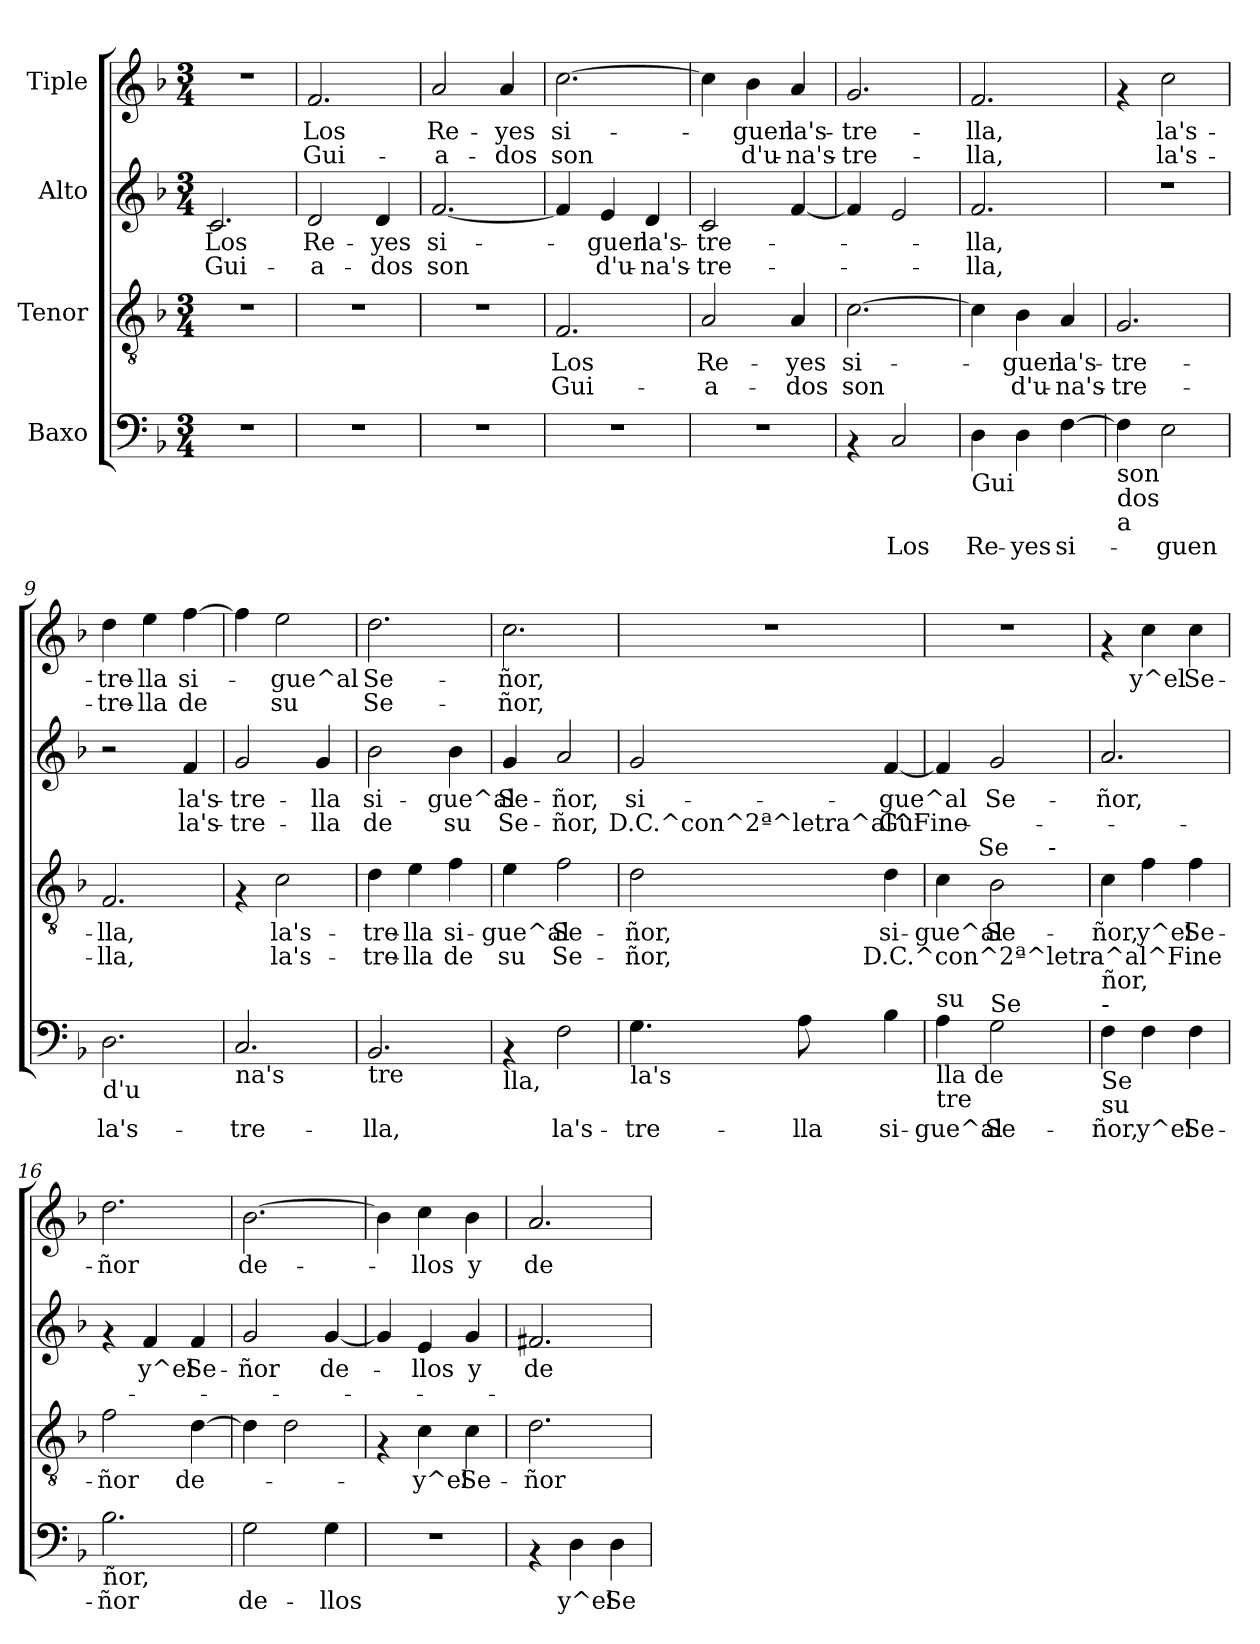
**kern	**text	**kern	**text	**text	**kern	**text	**text	**kern	**text	**text
*part4	*part4	*part3	*part3	*part3	*part2	*part2	*part2	*part1	*part1	*part1
*staff4	*staff4	*staff3	*staff3	*staff3	*staff2	*staff2	*staff2	*staff1	*staff1	*staff1
*I"Baxo	*	*I"Tenor	*	*	*I"Alto	*	*	*I"Tiple	*	*
*clefF4	*	*clefGv2	*	*	*clefG2	*	*	*clefG2	*	*
*k[b-]	*	*k[b-]	*	*	*k[b-]	*	*	*k[b-]	*	*
*F:	*	*F:	*	*	*F:	*	*	*F:	*	*
*M3/4	*	*M3/4	*	*	*M3/4	*	*	*M3/4	*	*
=1	=1	=1	=1	=1	=1	=1	=1	=1	=1	=1
!	!	!	!	!	!	!LO:LY:b	!LO:LY:b	!	!	!
2.r	.	2.r	.	.	2.c/	Los	Gui-	2.r	.	.
=2	=2	=2	=2	=2	=2	=2	=2	=2	=2	=2
!	!	!	!	!	!	!LO:LY:b	!LO:LY:b	!	!LO:LY:b	!LO:LY:b
2.r	.	2.r	.	.	2d/	Re-	-a-	2.f/	Los	Gui-
!	!	!	!	!	!	!LO:LY:b	!LO:LY:b	!	!	!
.	.	.	.	.	4d/	-yes	-dos	.	.	.
=3	=3	=3	=3	=3	=3	=3	=3	=3	=3	=3
!	!	!	!	!	!	!LO:LY:b	!LO:LY:b	!	!LO:LY:b	!LO:LY:b
2.r	.	2.r	.	.	[<2.f/	si-	son	2a/	Re-	-a-
!	!	!	!	!	!	!	!	!	!LO:LY:b	!LO:LY:b
.	.	.	.	.	.	.	.	4a/	-yes	-dos
=4	=4	=4	=4	=4	=4	=4	=4	=4	=4	=4
!	!	!	!LO:LY:b	!LO:LY:b	!	!	!	!	!LO:LY:b	!LO:LY:b
2.r	.	2.F/	Los	Gui-	4f/]	.	.	[>2.cc\	si-	son
!	!	!	!	!	!	!LO:LY:b	!LO:LY:b	!	!	!
.	.	.	.	.	4e/	-guen	d'u-	.	.	.
!	!	!	!	!	!	!LO:LY:b	!LO:LY:b	!	!	!
.	.	.	.	.	4d/	la's-	-na's-	.	.	.
=5	=5	=5	=5	=5	=5	=5	=5	=5	=5	=5
!	!	!	!LO:LY:b	!LO:LY:b	!	!LO:LY:b	!LO:LY:b	!	!	!
2.r	.	2A/	Re-	-a-	2c/	-tre-	-tre-	4cc\]	.	.
!	!	!	!	!	!	!	!	!	!LO:LY:b	!LO:LY:b
.	.	.	.	.	.	.	.	4b-\	-guen	d'u-
!	!	!	!LO:LY:b	!LO:LY:b	!	!	!	!	!LO:LY:b	!LO:LY:b
.	.	4A/	-yes	-dos	[<4f/	.	.	4a/	la's-	-na's-
=6	=6	=6	=6	=6	=6	=6	=6	=6	=6	=6
!	!	!	!LO:LY:b	!LO:LY:b	!	!	!	!	!LO:LY:b	!LO:LY:b
4rAA	.	[<2.c\	si-	son	4f/]	.	.	2.g/	-tre-	-tre-
!	!LO:LY:b	!	!	!	!	!	!	!	!	!
2C/	Los	.	.	.	2e/	.	.	.	.	.
!!LO:LB:g=z
=7	=7	=7	=7	=7	=7	=7	=7	=7	=7	=7
!LO:TX:b:t=Gui	!	!	!	!	!	!	!	!	!	!
!	!LO:LY:b	!	!	!	!	!LO:LY:b	!LO:LY:b	!	!LO:LY:b	!LO:LY:b
4D\	Re-	4c\]	.	.	2.f/	-lla,	-lla,	2.f/	-lla,	-lla,
!	!LO:LY:b	!	!LO:LY:b	!LO:LY:b	!	!	!	!	!	!
4D\	-yes	4B-\	-guen	d'u-	.	.	.	.	.	.
!	!LO:LY:b	!	!LO:LY:b	!LO:LY:b	!	!	!	!	!	!
[>4F\	si-	4A/	la's-	-na's-	.	.	.	.	.	.
=8	=8	=8	=8	=8	=8	=8	=8	=8	=8	=8
!LO:TX:b:t=son	!	!	!	!	!	!	!	!	!	!
!LO:TX:b:t=dos	!	!	!	!	!	!	!	!	!	!
!LO:TX:b:t=a	!	!	!	!	!	!	!	!	!	!
!	!	!	!LO:LY:b	!LO:LY:b	!	!	!	!	!	!
4F\]	.	2.G/	-tre-	-tre-	2.r	.	.	4rf	.	.
!	!LO:LY:b	!	!	!	!	!	!	!	!LO:LY:b	!LO:LY:b
2E\	-guen	.	.	.	.	.	.	2cc\	la's-	la's-
=9	=9	=9	=9	=9	=9	=9	=9	=9	=9	=9
!LO:TX:b:t=d'u	!	!	!	!	!	!	!	!	!	!
!	!LO:LY:b	!	!LO:LY:b	!LO:LY:b	!	!	!	!	!LO:LY:b	!LO:LY:b
2.D\	la's-	2.F/	-lla,	-lla,	2r	.	.	4dd\	-tre-	-tre-
!	!	!	!	!	!	!	!	!	!LO:LY:b	!LO:LY:b
.	.	.	.	.	.	.	.	4ee\	-lla	-lla
!	!	!	!	!	!	!LO:LY:b	!LO:LY:b	!	!LO:LY:b	!LO:LY:b
.	.	.	.	.	4f/	la's-	la's-	[>4ff\	si-	de
=10	=10	=10	=10	=10	=10	=10	=10	=10	=10	=10
!LO:TX:b:t=na's	!	!	!	!	!	!	!	!	!	!
!	!LO:LY:b	!	!	!	!	!LO:LY:b	!LO:LY:b	!	!	!
2.C/	-tre-	4rF	.	.	2g/	-tre-	-tre-	4ff\]	.	.
!	!	!	!LO:LY:b	!LO:LY:b	!	!	!	!	!LO:LY:b	!LO:LY:b
.	.	2c\	la's-	la's-	.	.	.	2ee\	-gue^al	su
!	!	!	!	!	!	!LO:LY:b	!LO:LY:b	!	!	!
.	.	.	.	.	4g/	-lla	-lla	.	.	.
=11	=11	=11	=11	=11	=11	=11	=11	=11	=11	=11
!LO:TX:b:t=tre	!	!	!	!	!	!	!	!	!	!
!	!LO:LY:b	!	!LO:LY:b	!LO:LY:b	!	!LO:LY:b	!LO:LY:b	!	!LO:LY:b	!LO:LY:b
2.BB-/	-lla,	4d\	-tre-	-tre-	2b-\	si-	de	2.dd\	Se-	Se-
!	!	!	!LO:LY:b	!LO:LY:b	!	!	!	!	!	!
.	.	4e\	-lla	-lla	.	.	.	.	.	.
!	!	!	!LO:LY:b	!LO:LY:b	!	!LO:LY:b	!LO:LY:b	!	!	!
.	.	4f\	si-	de	4b-\	-gue^al	su	.	.	.
=12	=12	=12	=12	=12	=12	=12	=12	=12	=12	=12
!LO:TX:b:t=lla,	!	!	!	!	!	!	!	!	!	!
!	!	!	!LO:LY:b	!LO:LY:b	!	!LO:LY:b	!LO:LY:b	!	!LO:LY:b	!LO:LY:b
4rAA	.	4e\	-gue^al	su	4g/	Se-	Se-	2.cc\	-ñor,	-ñor,
!	!LO:LY:b	!	!LO:LY:b	!LO:LY:b	!	!LO:LY:b	!LO:LY:b	!	!	!
2F\	la's-	2f\	Se-	Se-	2a/	-ñor,	-ñor,	.	.	.
=13	=13	=13	=13	=13	=13	=13	=13	=13	=13	=13
!LO:TX:b:t=la's	!	!	!	!	!	!	!	!	!	!
!	!LO:LY:b	!	!LO:LY:b	!LO:LY:b	!	!LO:LY:b	!LO:LY:b	!	!	!
4.G\	-tre-	2d\	-ñor,	-ñor,	2g/	si-	D.C.^con^2ª^letra^al^Fine	2.r	.	.
!	!LO:LY:b	!	!	!	!	!	!	!	!	!
8A\	-lla	.	.	.	.	.	.	.	.	.
!	!LO:LY:b	!	!LO:LY:b	!LO:LY:b	!	!LO:LY:b	!LO:LY:b	!	!	!
4B-\	si-	4d\	si-	D.C.^con^2ª^letra^al^Fine	[<4f/	-gue^al	Gui-	.	.	.
!!LO:PB:g=z
=14	=14	=14	=14	=14	=14	=14	=14	=14	=14	=14
!LO:TX:a:t=su	!	!	!	!	!	!	!	!	!	!
!LO:TX:b:t=lla de	!	!	!	!	!	!	!	!	!	!
!LO:TX:b:t=tre	!	!	!	!	!	!	!	!	!	!
!	!LO:LY:b	!	!LO:LY:b	!	!	!	!	!	!	!
*	*	*^	*	*	*	*	*	*	*	*
*	*	*	*^	*	*	*	*	*	*	*	*
4A\	-gue^al	4c\	8..ryy	2ryy	-gue^al	.	4f/]	.	.	2.r	.	.
!	!	!	!LO:TX:a:t=Se	!	!	!	!	!	!	!	!	!
.	.	.	2ryy	.	.	.	.	.	.	.	.	.
!LO:TX:a:t=Se	!	!	!	!	!	!	!	!	!	!	!	!
!	!LO:LY:b	!	!	!	!LO:LY:b	!	!	!LO:LY:b	!	!	!	!
2G\	Se-	2B-\	.	.	Se-	.	2g/	Se-	.	.	.	.
.	.	.	.	16ryy	.	.	.	.	.	.	.	.
!	!	!	!	!LO:TX:a:t=-	!	!	!	!	!	!	!	!
.	.	.	.	8.ryy	.	.	.	.	.	.	.	.
.	.	.	32ryy	.	.	.	.	.	.	.	.	.
=15	=15	=15	=15	=15	=15	=15	=15	=15	=15	=15	=15	=15
!	!	!LO:TX:a:t=ñor,	!	!	!	!	!	!	!	!	!	!
!LO:TX:a:t=-	!	!	!	!	!	!	!	!	!	!	!	!
!LO:TX:a:t=ñor,	!	!	!	!	!	!	!	!	!	!	!	!
!LO:TX:b:t=Se	!	!	!	!	!	!	!	!	!	!	!	!
!LO:TX:b:t=su	!	!	!	!	!	!	!	!	!	!	!	!
!	!LO:LY:b	!	!	!	!LO:LY:b	!	!	!LO:LY:b	!	!	!	!
*	*	*v	*v	*v	*	*	*	*	*	*	*	*
4F\	-ñor,	4c\	-ñor,	.	2.a/	-ñor,	.	4rf	.	.
!	!LO:LY:b	!	!LO:LY:b	!	!	!	!	!	!LO:LY:b	!
4F\	y^el	4f\	y^el	.	.	.	.	4cc\	y^el	.
!	!LO:LY:b	!	!LO:LY:b	!	!	!	!	!	!LO:LY:b	!
4F\	Se-	4f\	Se-	.	.	.	.	4cc\	Se-	.
=16	=16	=16	=16	=16	=16	=16	=16	=16	=16	=16
!LO:TX:b:t=ñor,	!	!	!	!	!	!	!	!	!	!
!	!LO:LY:b	!	!LO:LY:b	!	!	!	!	!	!LO:LY:b	!
2.B-\	-ñor	2f\	-ñor	.	4rf	.	.	2.dd\	-ñor	.
!	!	!	!	!	!	!LO:LY:b	!	!	!	!
.	.	.	.	.	4f/	y^el	.	.	.	.
!	!	!	!LO:LY:b	!	!	!LO:LY:b	!	!	!	!
.	.	[>4d\	de-	.	4f/	Se-	.	.	.	.
=17	=17	=17	=17	=17	=17	=17	=17	=17	=17	=17
!	!LO:LY:b	!	!	!	!	!LO:LY:b	!	!	!LO:LY:b	!
2G\	de-	4d\]	.	.	2g/	-ñor	.	[>2.b-\	de-	.
.	.	2d\	.	.	.	.	.	.	.	.
!	!LO:LY:b	!	!	!	!	!LO:LY:b	!	!	!	!
4G\	-llos	.	.	.	[<4g/	de-	.	.	.	.
=18	=18	=18	=18	=18	=18	=18	=18	=18	=18	=18
2.r	.	4rF	.	.	4g/]	.	.	4b-\]	.	.
!	!	!	!LO:LY:b	!	!	!LO:LY:b	!	!	!LO:LY:b	!
.	.	4c\	y^el	.	4e/	-llos	.	4cc\	-llos	.
!	!	!	!LO:LY:b	!	!	!LO:LY:b	!	!	!LO:LY:b	!
.	.	4c\	Se-	.	4g/	y	.	4b-\	y	.
=19	=19	=19	=19	=19	=19	=19	=19	=19	=19	=19
!	!	!	!LO:LY:b	!	!	!LO:LY:b	!	!	!LO:LY:b	!
4rAA	.	2.d\	-ñor	.	2.f#X/	de-	.	2.a/	de-	.
!	!LO:LY:b	!	!	!	!	!	!	!	!	!
4D\	y^el	.	.	.	.	.	.	.	.	.
!	!LO:LY:b	!	!	!	!	!	!	!	!	!
4D\	Se-	.	.	.	.	.	.	.	.	.
=	=	=	=	=	=	=	=	=	=	=
*-	*-	*-	*-	*-	*-	*-	*-	*-	*-	*-
